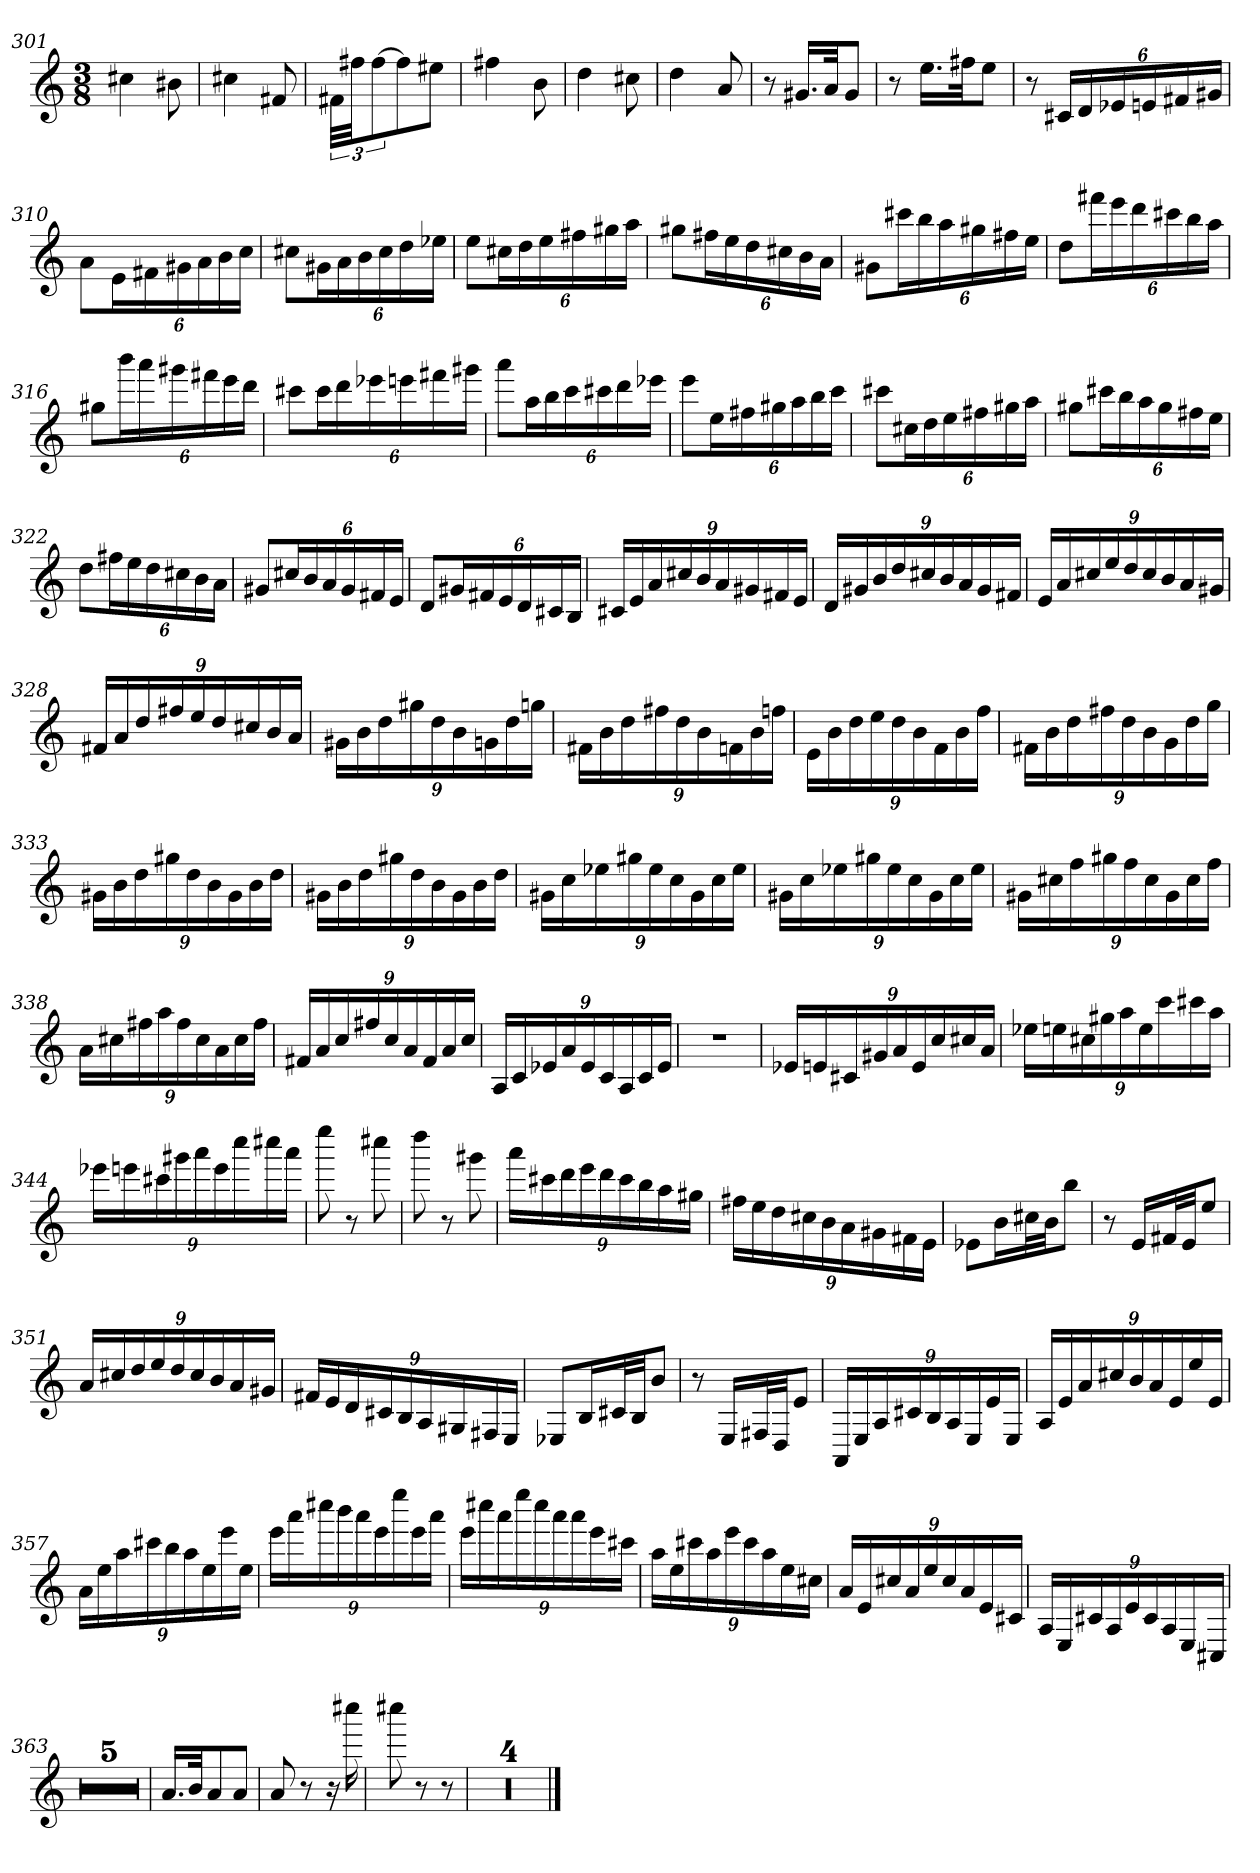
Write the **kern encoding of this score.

**kern
*part1
*staff1
*clefG2
*k[]
*C:
*M3/8
=301
4cc#X
8b#X
=302
4cc#X
8f#X
=303
48f#X\LLL
48ff#X\JJ
[12ff#\
8ff#\]
8ee#X\J
=304
4ff#X
8b
=305
4dd
8cc#X
=306
4dd
8a
=307
8r
16.g#X/LL
32a/Jk
8g#/J
=308
8r
16.ee\LL
32ff#X\Jk
8ee\J
=309
8r
24c#X/LL
24d/
24e-X/
24en/
24f#X/
24g#X/JJ
=310
8a\L
24e\L
24f#X\
24g#X\
24a\
24b\
24cc\JJ
=311
8cc#X\L
24g#X\L
24a\
24b\
24cc#\
24dd\
24ee-X\JJ
=312
8ee\L
24cc#X\L
24dd\
24ee\
24ff#X\
24gg#X\
24aa\JJ
=313
8gg#X\L
24ff#X\L
24ee\
24dd\
24cc#X\
24b\
24a\JJ
=314
8g#X\L
24ccc#X\L
24bb\
24aa\
24gg#X\
24ff#X\
24ee\JJ
=315
8dd\L
24fff#X\L
24eee\
24ddd\
24ccc#X\
24bb\
24aa\JJ
=316
8gg#X\L
24bbb\L
24aaa\
24ggg#X\
24fff#X\
24eee\
24ddd\JJ
=317
8ccc#X\L
24ccc#\L
24ddd\
24eee-X\
24eeen\
24fff#X\
24ggg#X\JJ
=318
8aaa\L
24aa\L
24bb\
24ccc\
24ccc#X\
24ddd\
24eee-X\JJ
=319
8eee\L
24ee\L
24ff#X\
24gg#X\
24aa\
24bb\
24ccc\JJ
=320
8ccc#X\L
24cc#X\L
24dd\
24ee\
24ff#X\
24gg#X\
24aa\JJ
=321
8gg#X\L
24ccc#X\L
24bb\
24aa\
24gg#\
24ff#X\
24ee\JJ
=322
8dd\L
24ff#X\L
24ee\
24dd\
24cc#X\
24b\
24a\JJ
=323
8g#X/L
24cc#X/L
24b/
24a/
24g#/
24f#X/
24e/JJ
=324
8d/L
24g#X/L
24f#X/
24e/
24d/
24c#X/
24B/JJ
=325
24c#X/LL
24e/
24a/
24cc#X/
24b/
24a/
24g#X/
24f#X/
24e/JJ
=326
24d/LL
24g#X/
24b/
24dd/
24cc#X/
24b/
24a/
24g#/
24f#X/JJ
=327
24e/LL
24a/
24cc#X/
24ee/
24dd/
24cc#/
24b/
24a/
24g#X/JJ
=328
24f#X/LL
24a/
24dd/
24ff#X/
24ee/
24dd/
24cc#X/
24b/
24a/JJ
=329
24g#X\LL
24b\
24dd\
24gg#X\
24dd\
24b\
24gn\
24dd\
24ggn\JJ
=330
24f#X\LL
24b\
24dd\
24ff#X\
24dd\
24b\
24fn\
24b\
24ffn\JJ
=331
24e\LL
24b\
24dd\
24ee\
24dd\
24b\
24f\
24b\
24ff\JJ
=332
24f#X\LL
24b\
24dd\
24ff#X\
24dd\
24b\
24g\
24dd\
24gg\JJ
=333
24g#X\LL
24b\
24dd\
24gg#X\
24dd\
24b\
24g#\
24b\
24dd\JJ
=334
24g#X\LL
24b\
24dd\
24gg#X\
24dd\
24b\
24g#\
24b\
24dd\JJ
=335
24g#X\LL
24cc\
24ee-X\
24gg#X\
24ee-\
24cc\
24g#\
24cc\
24ee-\JJ
=336
24g#X\LL
24cc\
24ee-X\
24gg#X\
24ee-\
24cc\
24g#\
24cc\
24ee-\JJ
=337
24g#X\LL
24cc#X\
24ff\
24gg#X\
24ff\
24cc#\
24g#\
24cc#\
24ff\JJ
=338
24a\LL
24cc#X\
24ff#X\
24aa\
24ff#\
24cc#\
24a\
24cc#\
24ff#\JJ
=339
24f#X/LL
24a/
24cc/
24ff#X/
24cc/
24a/
24f#/
24a/
24cc/JJ
=340
24A/LL
24c/
24e-X/
24a/
24e-/
24c/
24A/
24c/
24e-/JJ
=341
4.r
=342
24e-X/LL
24en/
24c#X/
24g#X/
24a/
24e/
24cc/
24cc#X/
24a/JJ
=343
24ee-X\LL
24een\
24cc#X\
24gg#X\
24aa\
24ee\
24ccc\
24ccc#X\
24aa\JJ
=344
24eee-X\LL
24eeen\
24ccc#X\
24ggg#X\
24aaa\
24eee\
24cccc\
24cccc#X\
24aaa\JJ
=345
8eeee
8r
8cccc#X
=346
8dddd
8r
8ggg#X
=347
24aaa\LL
24ccc#X\
24ddd\
24eee\
24ddd\
24ccc#\
24bb\
24aa\
24gg#X\JJ
=348
24ff#X\LL
24ee\
24dd\
24cc#X\
24b\
24a\
24g#X\
24f#X\
24e\JJ
=349
8e-X\L
16b\L
32cc#X\L
32b\JJ
8bb\J
=350
8r
16e/LL
32f#X/L
32e/JJ
8ee/J
=351
24a/LL
24cc#X/
24dd/
24ee/
24dd/
24cc#/
24b/
24a/
24g#X/JJ
=352
24f#X/LL
24e/
24d/
24c#X/
24B/
24A/
24G#X/
24F#X/
24E/JJ
=353
8E-X/L
16B/L
32c#X/L
32B/JJ
8b/J
=354
8r
16E/LL
32F#X/L
32D/JJ
8e/J
=355
24AA/LL
24E/
24A/
24c#X/
24B/
24A/
24E/
24e/
24E/JJ
=356
24A/LL
24e/
24a/
24cc#X/
24b/
24a/
24e/
24ee/
24e/JJ
=357
24a\LL
24ee\
24aa\
24ccc#X\
24bb\
24aa\
24ee\
24eee\
24ee\JJ
=358
24eee\LL
24aaa\
24cccc#X\
24bbb\
24aaa\
24eee\
24eeee\
24eee\
24aaa\JJ
=359
24eee\LL
24cccc#X\
24aaa\
24eeee\
24cccc#\
24aaa\
24aaa\
24eee\
24ccc#X\JJ
=360
24aa\LL
24ee\
24ccc#X\
24aa\
24eee\
24ccc#\
24aa\
24ee\
24cc#X\JJ
=361
24a/LL
24e/
24cc#X/
24a/
24ee/
24cc#/
24a/
24e/
24c#X/JJ
=362
24A/LL
24E/
24c#X/
24A/
24e/
24c#/
24A/
24E/
24C#X/JJ
=363
4.r
=364
4.r
=365
4.r
=366
4.r
=367
4.r
=368
16.a/LL
32b/Jk
8a/
8a/J
=369
8a
8r
16r
16cccc#X
=370
8cccc#X
8r
8r
=371
4.r
=372
4.r
=373
4.r
=374
4.r
==
*-
